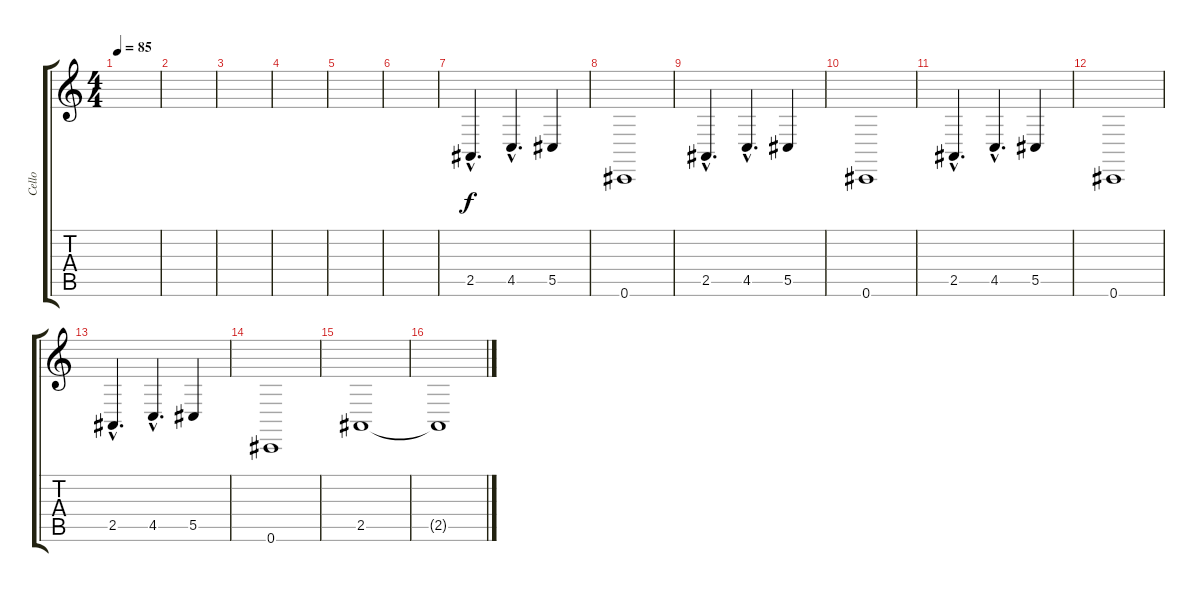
\track ("Cello" "Cello") {instrument cello}
\staff {score tabs}
\tuning (Db4 Db4 Ab3 Db3 Ab2 Db2) {hide}
\ts (4 4)
\tempo 85
\clef g2
\ks c
|
|
|
|
|
|
2.5{hac}.4{d} 4.5{hac}.4{d} 5.5.4 |
0.6.1 |
2.5{hac}.4{d} 4.5{hac}.4{d} 5.5.4 |
0.6.1 |
2.5{hac}.4{d} 4.5{hac}.4{d} 5.5.4 |
0.6.1 |
2.5{hac}.4{d} 4.5{hac}.4{d} 5.5.4 |
0.6.1 |
2.5.1 |
2.5{t}.1
